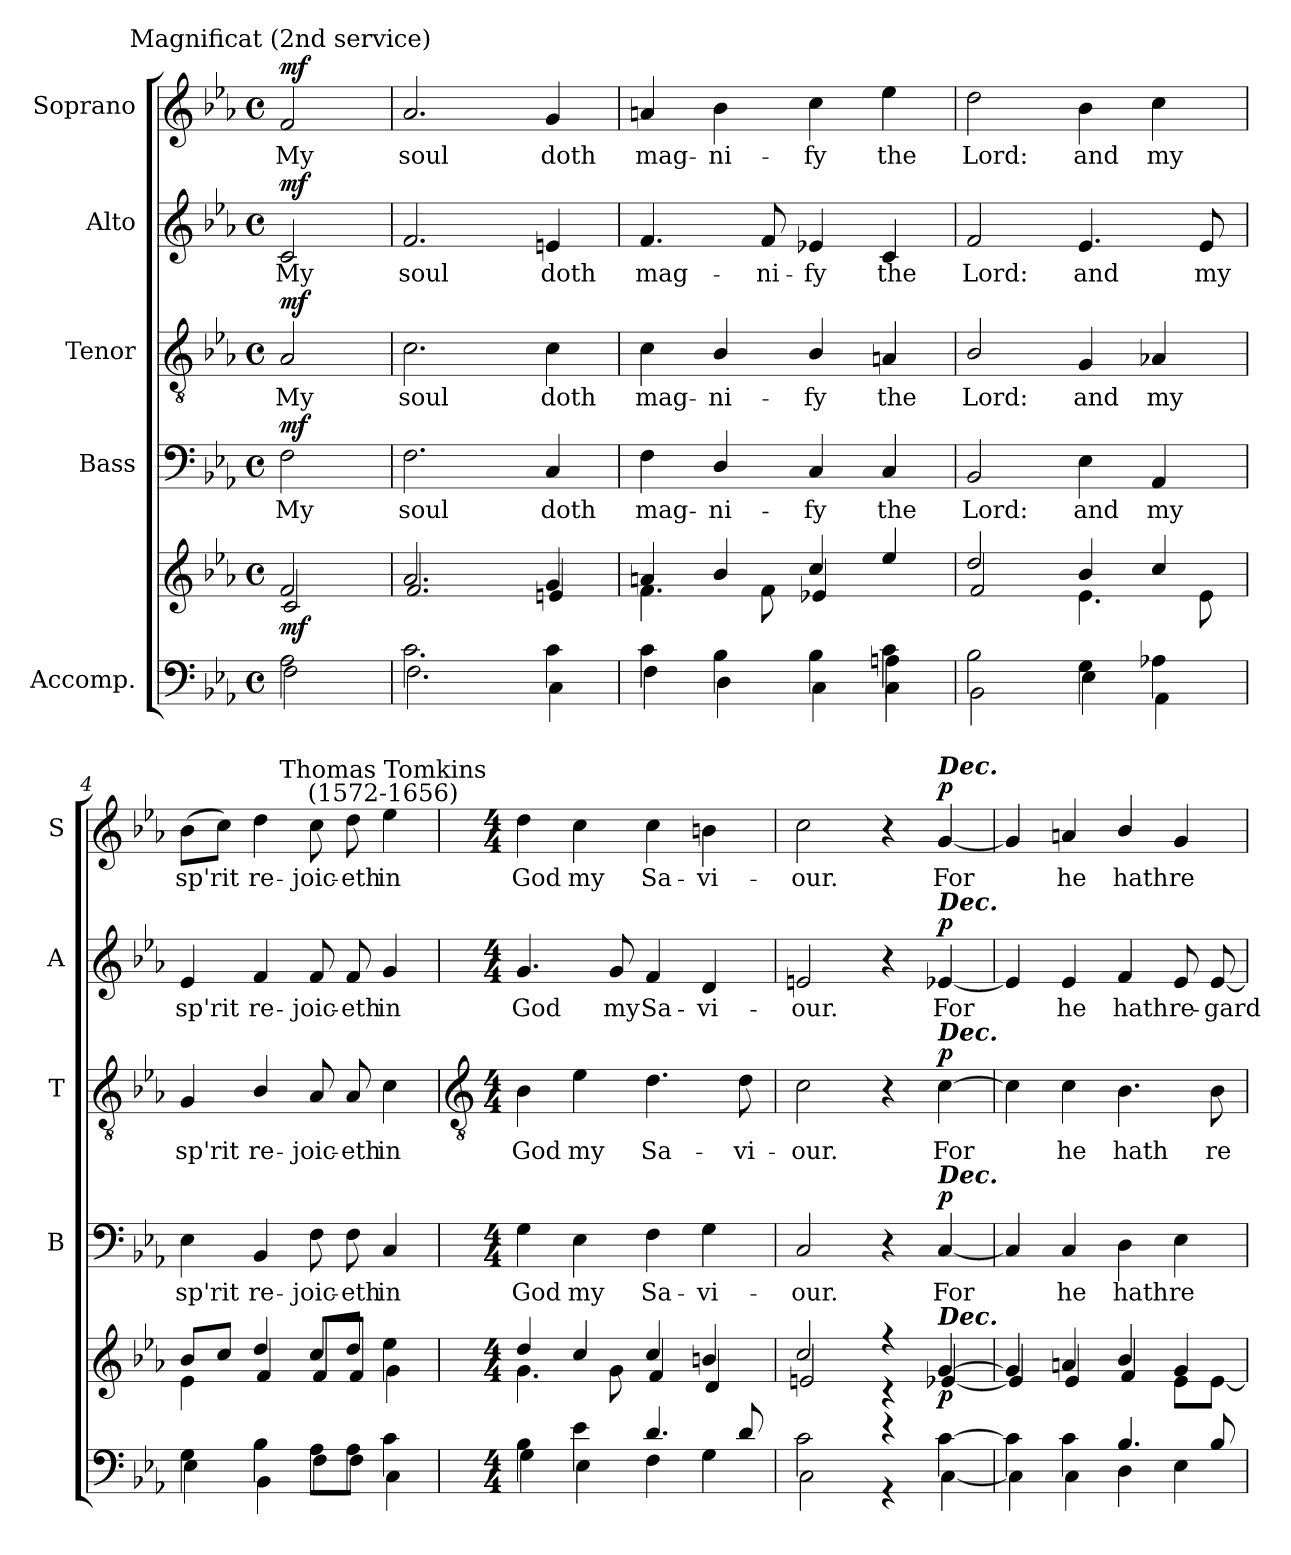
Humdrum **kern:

**kern	**kern	**dynam	**kern	**text	**dynam	**kern	**text	**dynam	**kern	**text	**dynam	**kern	**text	**dynam
*part5	*part5	*part5	*part4	*part4	*part4	*part3	*part3	*part3	*part2	*part2	*part2	*part1	*part1	*part1
*staff6	*staff5	*staff5/6	*staff4	*staff4	*staff4	*staff3	*staff3	*staff3	*staff2	*staff2	*staff2	*staff1	*staff1	*staff1
*I"Accomp.	*	*	*I"Bass	*	*	*I"Tenor	*	*	*I"Alto	*	*	*I"Soprano	*	*
*	*	*	*I'B	*	*	*I'T	*	*	*I'A	*	*	*I'S	*	*
*clefF4	*clefG2	*	*clefF4	*	*	*clefGv2	*	*	*clefG2	*	*	*clefG2	*	*
*k[b-e-a-]	*k[b-e-a-]	*	*k[b-e-a-]	*	*	*k[b-e-a-]	*	*	*k[b-e-a-]	*	*	*k[b-e-a-]	*	*
*E-:	*E-:	*	*E-:	*	*	*E-:	*	*	*E-:	*	*	*E-:	*	*
*M4/4	*M4/4	*	*M4/4	*	*	*M4/4	*	*	*M4/4	*	*	*M4/4	*	*
*met(c)	*met(c)	*	*met(c)	*	*	*met(c)	*	*	*met(c)	*	*	*met(c)	*	*
=	=	=	=	=	=	=	=	=	=	=	=	=	=	=
*^	*^	*	*	*	*	*	*	*	*	*	*	*	*	*
!	!	!	!	!	!	!	!	!	!	!	!	!	!	!LO:TX:a:cj:t=Magnificat (2nd service)	!	!
!	!	!	!	!LO:DY:b	!	!LO:LY:b	!LO:DY:b	!	!LO:LY:b	!LO:DY:b	!	!LO:LY:b	!LO:DY:b	!	!LO:LY:b	!LO:DY:b
2A-\	2F\	2f/	2c/	mf	2F	My	mf	2A-	My	mf	2c	My	mf	2f	My	mf
=1	=1	=1	=1	=1	=1	=1	=1	=1	=1	=1	=1	=1	=1	=1	=1	=1
!	!	!	!	!	!	!LO:LY:b	!	!	!LO:LY:b	!	!	!LO:LY:b	!	!	!LO:LY:b	!
2.c\	2.F\	2.a-/	2.f/	.	2.F	soul	.	2.c	soul	.	2.f	soul	.	2.a-	soul	.
!	!	!	!	!	!	!LO:LY:b	!	!	!LO:LY:b	!	!	!LO:LY:b	!	!	!LO:LY:b	!
4c\	4C\	4g/	4en/	.	4C	doth	.	4c	doth	.	4en	doth	.	4g	doth	.
=2	=2	=2	=2	=2	=2	=2	=2	=2	=2	=2	=2	=2	=2	=2	=2	=2
*	*^	*	*	*	*	*	*	*	*	*	*	*	*	*	*	*
!	!	!	!	!	!	!	!LO:LY:b	!	!	!LO:LY:b	!	!	!LO:LY:b	!	!	!LO:LY:b	!
2.ryy	4c\	4F\	4an/	4.f\	.	4F	mag-	.	4c	mag-	.	4.f	mag-	.	4an	mag-	.
!	!	!	!	!	!	!	!LO:LY:b	!	!	!LO:LY:b	!	!	!	!	!	!LO:LY:b	!
.	4B-\	4D\	4b-/	.	.	4D/	-ni-	.	4B-/	-ni-	.	.	.	.	4b-	-ni-	.
!	!	!	!	!	!	!	!	!	!	!	!	!	!LO:LY:b	!	!	!	!
.	.	.	.	8f\	.	.	.	.	.	.	.	8f	-ni-	.	.	.	.
!	!	!	!	!	!	!	!LO:LY:b	!	!	!LO:LY:b	!	!	!LO:LY:b	!	!	!LO:LY:b	!
.	4B-\	4C\	4cc/	4e-X/	.	4C	-fy	.	4B-/	-fy	.	4e-X	-fy	.	4cc	-fy	.
!	!	!	!	!	!	!	!LO:LY:b	!	!	!LO:LY:b	!	!	!LO:LY:b	!	!	!LO:LY:b	!
4c\	4An\	4C\	4ee-/	4ryy	.	4C	the	.	4An	the	.	4c	the	.	4ee-	the	.
=3	=3	=3	=3	=3	=3	=3	=3	=3	=3	=3	=3	=3	=3	=3	=3	=3	=3
!	!	!	!	!	!	!	!LO:LY:b	!	!	!LO:LY:b	!	!	!LO:LY:b	!	!	!LO:LY:b	!
*	*v	*v	*	*	*	*	*	*	*	*	*	*	*	*	*	*	*
2B-\	2BB-\	2dd/	2f/	.	2BB-	Lord:	.	2B-/	Lord:	.	2f	Lord:	.	2dd	Lord:	.
!	!	!	!	!	!	!LO:LY:b	!	!	!LO:LY:b	!	!	!LO:LY:b	!	!	!LO:LY:b	!
4G\	4E-\	4b-/	4.e-\	.	4E-	and	.	4G	and	.	4.e-	and	.	4b-	and	.
!	!	!	!	!	!	!LO:LY:b	!	!	!LO:LY:b	!	!	!	!	!	!LO:LY:b	!
4A-X\	4AA-\	4cc/	.	.	4AA-	my	.	4A-X	my	.	.	.	.	4cc	my	.
!	!	!	!	!	!	!	!	!	!	!	!	!LO:LY:b	!	!	!	!
.	.	.	8e-\	.	.	.	.	.	.	.	8e-	my	.	.	.	.
=4	=4	=4	=4	=4	=4	=4	=4	=4	=4	=4	=4	=4	=4	=4	=4	=4
!	!	!	!	!	!	!LO:LY:b	!	!	!LO:LY:b	!	!	!LO:LY:b	!	!	!LO:LY:b	!
4G\	4E-\	8b-/L	4e-\	.	4E-	sp'rit	.	4G	sp'rit	.	4e-	sp'rit	.	(>8b-L	sp'rit	.
.	.	8cc/J	.	.	.	.	.	.	.	.	.	.	.	8ccJ)	.	.
!	!	!	!	!	!	!LO:LY:b	!	!	!LO:LY:b	!	!	!LO:LY:b	!	!	!LO:LY:b	!
4B-\	4BB-\	4dd/	4f/	.	4BB-	re-	.	4B-/	re-	.	4f	re-	.	4dd	re-	.
!	!	!	!	!	!	!LO:LY:b	!	!	!LO:LY:b	!	!	!LO:LY:b	!	!	!LO:LY:b	!
8A-\L	8F\L	8ccL	8f/L	.	8F	-joic-	.	8A-	-joic-	.	8f	-joic-	.	8cc	-joic-	.
!	!	!	!	!	!	!LO:LY:b	!	!	!LO:LY:b	!	!	!LO:LY:b	!	!	!LO:LY:b	!
8A-\J	8F\J	8ddJ	8f/J	.	8F	-eth	.	8A-	-eth	.	8f	-eth	.	8dd	-eth	.
!	!	!	!	!	!	!	!	!	!	!	!	!	!	!LO:TX:a:cj:t=Thomas Tomkins\n(1572-1656)	!	!
!	!	!	!	!	!	!LO:LY:b	!	!	!LO:LY:b	!	!	!LO:LY:b	!	!	!LO:LY:b	!
4c\	4C\	4ee-\	4g\	.	4C	in	.	4c	in	.	4g	in	.	4ee-	in	.
!!LO:LB:g=z
=5	=5	=5	=5	=5	=5	=5	=5	=5	=5	=5	=5	=5	=5	=5	=5	=5
*	*	*	*	*	*	*	*	*clefGv2	*	*	*	*	*	*	*	*
*M4/4	*	*M4/4	*	*	*M4/4	*	*	*M4/4	*	*	*M4/4	*	*	*M4/4	*	*
!	!	!	!	!	!	!LO:LY:b	!	!	!LO:LY:b	!	!	!LO:LY:b	!	!	!LO:LY:b	!
4B-\	4G\	4dd/	4.g\	.	4G	God	.	4B-	God	.	4.g	God	.	4dd	God	.
!	!	!	!	!	!	!LO:LY:b	!	!	!LO:LY:b	!	!	!	!	!	!LO:LY:b	!
4e-\	4E-\	4cc/	.	.	4E-	my	.	4e-	my	.	.	.	.	4cc	my	.
!	!	!	!	!	!	!	!	!	!	!	!	!LO:LY:b	!	!	!	!
.	.	.	8g\	.	.	.	.	.	.	.	8g	my	.	.	.	.
!	!	!	!	!	!	!LO:LY:b	!	!	!LO:LY:b	!	!	!LO:LY:b	!	!	!LO:LY:b	!
4.d/	4F\	4cc/	4f/	.	4F	Sa-	.	4.d	Sa-	.	4f	Sa-	.	4cc	Sa-	.
!	!	!	!	!	!	!LO:LY:b	!	!	!	!	!	!LO:LY:b	!	!	!LO:LY:b	!
.	4G\	4bn/	4d/	.	4G	-vi-	.	.	.	.	4d	-vi-	.	4bn	-vi-	.
!	!	!	!	!	!	!	!	!	!LO:LY:b	!	!	!	!	!	!	!
8d/	.	.	.	.	.	.	.	8d	-vi-	.	.	.	.	.	.	.
=6	=6	=6	=6	=6	=6	=6	=6	=6	=6	=6	=6	=6	=6	=6	=6	=6
!	!	!	!	!	!	!LO:LY:b	!	!	!LO:LY:b	!	!	!LO:LY:b	!	!	!LO:LY:b	!
2c\	2C\	2cc/	2en/	.	2C	-our.	.	2c	-our.	.	2en	-our.	.	2cc	-our.	.
4r	4r	4r	4r	.	4r	.	.	4r	.	.	4r	.	.	4r	.	.
!	!	!	!	!	!	!	!	!	!	!	!	!	!	!LO:TX:a:Bi:t=Dec.	!	!
!	!	!	!	!	!	!	!	!	!	!	!LO:TX:a:Bi:t=Dec.	!	!	!	!	!
!	!	!	!	!	!	!	!	!LO:TX:a:Bi:t=Dec.	!	!	!	!	!	!	!	!
!	!	!	!	!	!LO:TX:a:Bi:t=Dec.	!	!	!	!	!	!	!	!	!	!	!
!	!	!LO:TX:a:Bi:t=Dec.	!	!	!	!	!	!	!	!	!	!	!	!	!	!
!	!	!	!	!LO:DY:b	!	!LO:LY:b	!LO:DY:b	!	!LO:LY:b	!LO:DY:b	!	!LO:LY:b	!LO:DY:b	!	!LO:LY:b	!LO:DY:b
[4c\	[4C\	[4g/	[4e-X/	p	[4C	For	p	[4c	For	p	[4e-X	For	p	[4g	For	p
=7	=7	=7	=7	=7	=7	=7	=7	=7	=7	=7	=7	=7	=7	=7	=7	=7
4c\]	4C\]	4g/]	4e-/]	.	4C]	.	.	4c]	.	.	4e-]	.	.	4g]	.	.
!	!	!	!	!	!	!LO:LY:b	!	!	!LO:LY:b	!	!	!LO:LY:b	!	!	!LO:LY:b	!
4c\	4C\	4an/	4e-/	.	4C	he	.	4c	he	.	4e-	he	.	4an	he	.
!	!	!	!	!	!	!LO:LY:b	!	!	!LO:LY:b	!	!	!LO:LY:b	!	!	!LO:LY:b	!
4.B-/	4D\	4b-/	4f/	.	4D	hath	.	4.B-	hath	.	4f	hath	.	4b-/	hath	.
!	!	!	!	!	!	!LO:LY:b	!	!	!	!	!	!LO:LY:b	!	!	!LO:LY:b	!
.	4E-\	4g/	8e-\L	.	4E-	re-	.	.	.	.	8e-	re-	.	4g	re-	.
!	!	!	!	!	!	!	!	!	!LO:LY:b	!	!	!LO:LY:b	!	!	!	!
8B-/	.	.	[8e-\J	.	.	.	.	8B-	re-	.	[8e-	-gard-	.	.	.	.
*v	*v	*	*	*	*	*	*	*	*	*	*	*	*	*	*	*
*	*v	*v	*	*	*	*	*	*	*	*	*	*	*	*	*
=	=	=	=	=	=	=	=	=	=	=	=	=	=	=
*-	*-	*-	*-	*-	*-	*-	*-	*-	*-	*-	*-	*-	*-	*-
